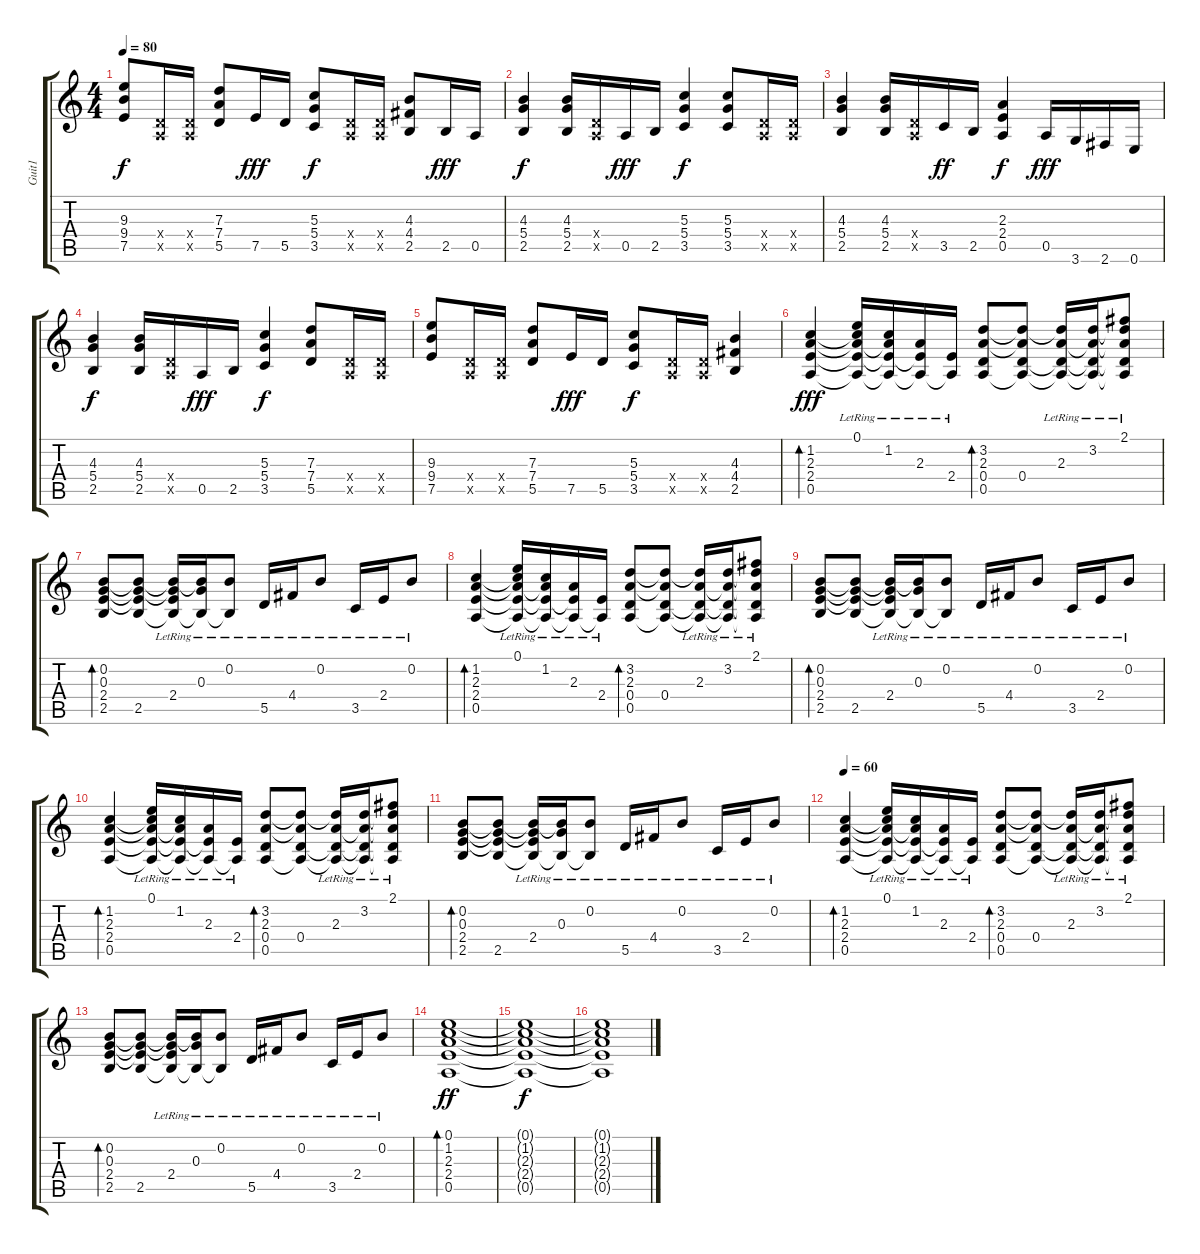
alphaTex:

\track ("Guit1" "Guit1") {instrument electricguitarclean}
\staff {score tabs}
\tuning (E4 B3 G3 D3 A2 E2) {hide}
\ts (4 4)
\tempo 80
\clef g2
\ks c
(9.3 9.4 7.5).8{dy f} (0.4{x} 0.5{x}).16 (0.4{x} 0.5{x}).16 (7.3 7.4 5.5).8 7.5.16{dy fff} 5.5.16 (5.3 5.4 3.5).8{dy f} (0.4{x} 0.5{x}).16 (0.4{x} 0.5{x}).16 (4.3 4.4 2.5).8 2.5.16{dy fff} 0.5.16 |
(4.3 5.4 2.5).4{dy f volume 11 instrument overdrivenguitar} (4.3 5.4 2.5).16 (0.4{x} 0.5{x}).16 0.5.16{dy fff} 2.5.16 (5.3 5.4 3.5).4{dy f} (5.3 5.4 3.5).8 (0.4{x} 0.5{x}).16 (0.4{x} 0.5{x}).16 |
(4.3 5.4 2.5).4 (4.3 5.4 2.5).16 (0.4{x} 0.5{x}).16 3.5.16{dy ff} 2.5.16 (2.3 2.4 0.5).4{dy f} 0.5.16{dy fff} 3.6.16 2.6.16 0.6.16 |
(4.3 5.4 2.5).4{dy f} (4.3 5.4 2.5).16 (0.4{x} 0.5{x}).16 0.5.16{dy fff} 2.5.16 (5.3 5.4 3.5).4{dy f} (7.3 7.4 5.5).8 (0.4{x} 0.5{x}).16 (0.4{x} 0.5{x}).16 |
(9.3 9.4 7.5).8 (0.4{x} 0.5{x}).16 (0.4{x} 0.5{x}).16 (7.3 7.4 5.5).8 7.5.16{dy fff} 5.5.16 (5.3 5.4 3.5).8{dy f} (0.4{x} 0.5{x}).16 (0.4{x} 0.5{x}).16 (4.3 4.4 2.5).4 |
(1.2 2.3 2.4 0.5).4{bd 60 dy fff volume 11 instrument electricguitarclean} (0.1{lr} 1.2{t} 2.3{t} 2.4{t} 0.5{t}).16 (1.2{lr} 2.3{t} 2.4{t} 0.5{t}).16 (2.3{lr} 2.4{t} 0.5{t}).16 (2.4{lr} 0.5{t}).16 (3.2 2.3 0.4 0.5).8{bd 60} (3.2{t} 2.3{t} 0.4 0.5{t}).8 (3.2{t} 2.3{lr} 0.4{t} 0.5{t}).16 (3.2{lr} 2.3{t} 0.4{t} 0.5{t}).16 (2.1{lr} 3.2{t} 2.3{t} 0.4{t} 0.5{t}).8 |
(0.2 0.3 2.4 2.5).8{bd 60} (0.2{t} 0.3{t} 2.4{t} 2.5).8 (0.2{t} 0.3{t} 2.4{lr} 2.5{t}).16 (0.2{t} 0.3{lr} 2.5{t}).16 (0.2{lr} 2.5{t}).8 5.5{lr}.16 4.4{lr}.16 0.2{lr}.8 3.5{lr}.16 2.4{lr}.16 0.2{lr}.8 |
(1.2 2.3 2.4 0.5).4{bd 60} (0.1{lr} 1.2{t} 2.3{t} 2.4{t} 0.5{t}).16 (1.2{lr} 2.3{t} 2.4{t} 0.5{t}).16 (2.3{lr} 2.4{t} 0.5{t}).16 (2.4{lr} 0.5{t}).16 (3.2 2.3 0.4 0.5).8{bd 60} (3.2{t} 2.3{t} 0.4 0.5{t}).8 (3.2{t} 2.3{lr} 0.4{t} 0.5{t}).16 (3.2{lr} 2.3{t} 0.4{t} 0.5{t}).16 (2.1{lr} 3.2{t} 2.3{t} 0.4{t} 0.5{t}).8 |
(0.2 0.3 2.4 2.5).8{bd 60} (0.2{t} 0.3{t} 2.4{t} 2.5).8 (0.2{t} 0.3{t} 2.4{lr} 2.5{t}).16 (0.2{t} 0.3{lr} 2.5{t}).16 (0.2{lr} 2.5{t}).8 5.5{lr}.16 4.4{lr}.16 0.2{lr}.8 3.5{lr}.16 2.4{lr}.16 0.2{lr}.8 |
(1.2 2.3 2.4 0.5).4{bd 60} (0.1{lr} 1.2{t} 2.3{t} 2.4{t} 0.5{t}).16 (1.2{lr} 2.3{t} 2.4{t} 0.5{t}).16 (2.3{lr} 2.4{t} 0.5{t}).16 (2.4{lr} 0.5{t}).16 (3.2 2.3 0.4 0.5).8{bd 60} (3.2{t} 2.3{t} 0.4 0.5{t}).8 (3.2{t} 2.3{lr} 0.4{t} 0.5{t}).16 (3.2{lr} 2.3{t} 0.4{t} 0.5{t}).16 (2.1{lr} 3.2{t} 2.3{t} 0.4{t} 0.5{t}).8 |
(0.2 0.3 2.4 2.5).8{bd 60} (0.2{t} 0.3{t} 2.4{t} 2.5).8 (0.2{t} 0.3{t} 2.4{lr} 2.5{t}).16 (0.2{t} 0.3{lr} 2.5{t}).16 (0.2{lr} 2.5{t}).8 5.5{lr}.16 4.4{lr}.16 0.2{lr}.8 3.5{lr}.16 2.4{lr}.16 0.2{lr}.8 |
\tempo 60
(1.2 2.3 2.4 0.5).4{bd 60} (0.1{lr} 1.2{t} 2.3{t} 2.4{t} 0.5{t}).16 (1.2{lr} 2.3{t} 2.4{t} 0.5{t}).16 (2.3{lr} 2.4{t} 0.5{t}).16 (2.4{lr} 0.5{t}).16 (3.2 2.3 0.4 0.5).8{bd 60} (3.2{t} 2.3{t} 0.4 0.5{t}).8 (3.2{t} 2.3{lr} 0.4{t} 0.5{t}).16 (3.2{lr} 2.3{t} 0.4{t} 0.5{t}).16 (2.1{lr} 3.2{t} 2.3{t} 0.4{t} 0.5{t}).8 |
(0.2 0.3 2.4 2.5).8{bd 60} (0.2{t} 0.3{t} 2.4{t} 2.5).8 (0.2{t} 0.3{t} 2.4{lr} 2.5{t}).16 (0.2{t} 0.3{lr} 2.5{t}).16 (0.2{lr} 2.5{t}).8 5.5{lr}.16 4.4{lr}.16 0.2{lr}.8 3.5{lr}.16 2.4{lr}.16 0.2{lr}.8 |
(0.1 1.2 2.3 2.4 0.5).1{bd 480 dy ff} |
(0.1{t} 1.2{t} 2.3{t} 2.4{t} 0.5{t}).1{dy f} |
(0.1{t} 1.2{t} 2.3{t} 2.4{t} 0.5{t}).1
